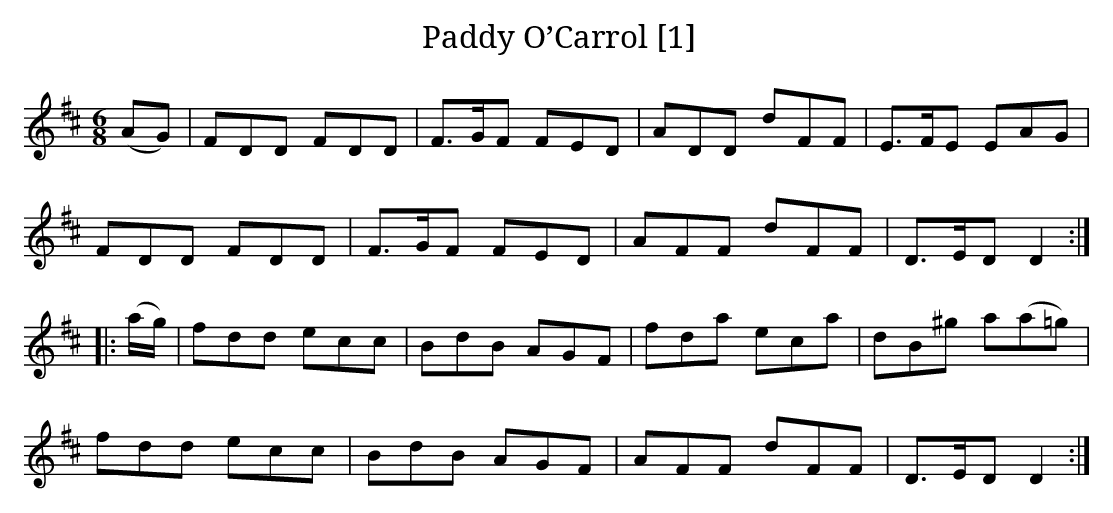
X:1
T:Paddy O’Carrol [1]
M:6/8
L:1/8
K:D
(AG)|FDD FDD|F>GF FED|ADD dFF|E>FE EAG|
FDD FDD|F>GF FED|AFF dFF|D>ED D2:|
|:(a/g/)|fdd ecc|BdB AGF|fda eca|dB^g a(a=g)|
fdd ecc| BdB AGF|AFF dFF|D>ED D2:|]
